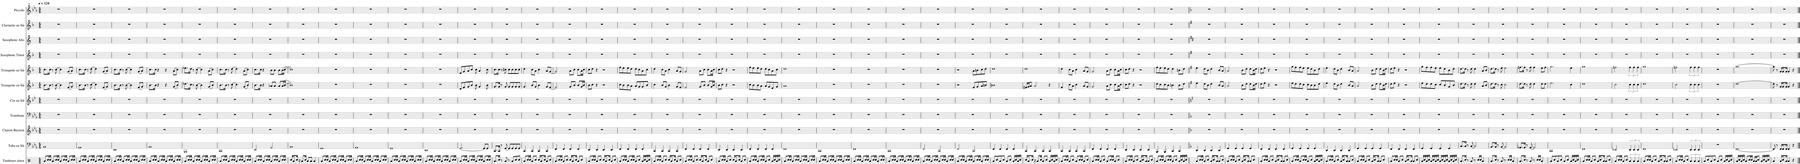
**kern	**kern	**kern	**kern	**kern	**kern	**kern	**kern	**kern	**kern	**kern
*part11	*part10	*part9	*part8	*part7	*part6	*part5	*part4	*part3	*part2	*part1
*staff11	*staff10	*staff9	*staff8	*staff7	*staff6	*staff5	*staff4	*staff3	*staff2	*staff1
*I"Tambours ténor	*I"Tuba en Sib	*I"Clairon Baryton	*I"Trombone	*I"Cor en Sib	*I"Trompette en Sib	*I"Trompette en Sib	*I"Saxophone Ténor	*I"Saxophone Alto	*I"Clarinette en Sib	*I"Piccolo
*I'TT	*I'Tu. Sib	*I'Cl. Bar.	*I'Tbn.	*I'Cor Sib	*I'Tromp. Sib	*I'Tromp. Sib	*I'Sax. T.	*I'Sax. A.	*I'Clar. Sib	*I'Picc.
*clefX	*clefF4	*clefG2	*clefF4	*clefG2	*clefG2	*clefG2	*clefG2	*clefG2	*clefG2	*clefG^2
*	*Trd-1c-2	*Trd-8c-14	*Trd-1c-2	*Trd-4c-7	*Trd1c2	*Trd1c2	*Trd7c12	*Trd-3c-5	*Trd1c2	*Trd-1c-2
*k[]	*k[b-e-a-]	*k[b-e-a-]	*k[b-e-a-]	*k[b-e-]	*k[b-]	*k[b-]	*k[b-]	*k[]	*k[b-]	*k[b-e-a-]
*M4/4	*M4/4	*M4/4	*M4/4	*M4/4	*M4/4	*M4/4	*M4/4	*M4/4	*M4/4	*M4/4
*MM124	*MM124	*MM124	*MM124	*MM124	*MM124	*MM124	*MM124	*MM124	*MM124	*MM124
=1	=1	=1	=1	=1	=1	=1	=1	=1	=1	=1
8Ra/L	1BB-	1r	1r	1r	8.b-\L	8.cc\L	1r	1r	1r	1r
16Rcc/L	.	.	.	.	.	.	.	.	.	.
16Rcc/JJ	.	.	.	.	16b-\Jk	16cc\Jk	.	.	.	.
8Ra/L	.	.	.	.	8r	8r	.	.	.	.
16Rcc/L	.	.	.	.	[8b-\	[8cc\	.	.	.	.
16Rcc/JJ	.	.	.	.	.	.	.	.	.	.
8Ra/L	.	.	.	.	4b-\]	4cc\]	.	.	.	.
16Rcc/L	.	.	.	.	.	.	.	.	.	.
16Rcc/JJ	.	.	.	.	.	.	.	.	.	.
8Ra/L	.	.	.	.	(8f/L	(8g/L	.	.	.	.
16Rcc/L	.	.	.	.	8g/J)	8a/J)	.	.	.	.
16Rcc/JJ	.	.	.	.	.	.	.	.	.	.
=2	=2	=2	=2	=2	=2	=2	=2	=2	=2	=2
8Ra/L	1AA-	1r	1r	1r	8.b-\L	8.cc\L	1r	1r	1r	1r
16Rcc/L	.	.	.	.	.	.	.	.	.	.
16Rcc/JJ	.	.	.	.	16b-\Jk	16cc\Jk	.	.	.	.
8Ra/L	.	.	.	.	8r	8r	.	.	.	.
16Rcc/L	.	.	.	.	[8cc\	[8dd\	.	.	.	.
16Rcc/JJ	.	.	.	.	.	.	.	.	.	.
8Ra/L	.	.	.	.	4cc\]	4dd\]	.	.	.	.
16Rcc/L	.	.	.	.	.	.	.	.	.	.
16Rcc/JJ	.	.	.	.	.	.	.	.	.	.
8Ra/L	.	.	.	.	(8f/L	(8g/L	.	.	.	.
16Rcc/L	.	.	.	.	8g/J)	8a/J)	.	.	.	.
16Rcc/JJ	.	.	.	.	.	.	.	.	.	.
=3	=3	=3	=3	=3	=3	=3	=3	=3	=3	=3
8Ra/L	1EE-	1r	1r	1r	8.b-\L	8.cc\L	1r	1r	1r	1r
16Rcc/L	.	.	.	.	.	.	.	.	.	.
16Rcc/JJ	.	.	.	.	16b-\Jk	16cc\Jk	.	.	.	.
8Ra/L	.	.	.	.	8r	8r	.	.	.	.
16Rcc/L	.	.	.	.	[8b-\	[8cc\	.	.	.	.
16Rcc/JJ	.	.	.	.	.	.	.	.	.	.
8Ra/L	.	.	.	.	4b-\]	4cc\]	.	.	.	.
16Rcc/L	.	.	.	.	.	.	.	.	.	.
16Rcc/JJ	.	.	.	.	.	.	.	.	.	.
8Ra/L	.	.	.	.	(8f/L	(8g/L	.	.	.	.
16Rcc/L	.	.	.	.	8g/J)	8a/J)	.	.	.	.
16Rcc/JJ	.	.	.	.	.	.	.	.	.	.
=4	=4	=4	=4	=4	=4	=4	=4	=4	=4	=4
8Ra/L	1BB-	1r	1r	1r	8.b-\L	8.cc\L	1r	1r	1r	1r
16Rcc/L	.	.	.	.	.	.	.	.	.	.
16Rcc/JJ	.	.	.	.	16b-\Jk	16cc\Jk	.	.	.	.
8Ra/L	.	.	.	.	4r	4r	.	.	.	.
16Rcc/L	.	.	.	.	.	.	.	.	.	.
16Rcc/JJ	.	.	.	.	.	.	.	.	.	.
8Ra/L	.	.	.	.	4r	4r	.	.	.	.
16Rcc/L	.	.	.	.	.	.	.	.	.	.
16Rcc/JJ	.	.	.	.	.	.	.	.	.	.
8Ra/L	.	.	.	.	(8g/L	(8a\L	.	.	.	.
16Rcc/L	.	.	.	.	8b-/J)	8cc\J)	.	.	.	.
16Rcc/JJ	.	.	.	.	.	.	.	.	.	.
=5	=5	=5	=5	=5	=5	=5	=5	=5	=5	=5
8Ra/L	1BBB-	1r	1r	1r	8.dd-X\L	8.ee-X\L	1r	1r	1r	1r
16Rcc/L	.	.	.	.	.	.	.	.	.	.
16Rcc/JJ	.	.	.	.	16cc\Jk	16dd\Jk	.	.	.	.
8Ra/L	.	.	.	.	8r	8r	.	.	.	.
16Rcc/L	.	.	.	.	[8b-\	[8cc\	.	.	.	.
16Rcc/JJ	.	.	.	.	.	.	.	.	.	.
8Ra/L	.	.	.	.	4b-\]	4cc\]	.	.	.	.
16Rcc/L	.	.	.	.	.	.	.	.	.	.
16Rcc/JJ	.	.	.	.	.	.	.	.	.	.
8Ra/L	.	.	.	.	(8g/L	(8a\L	.	.	.	.
16Rcc/L	.	.	.	.	8b-/J)	8cc\J)	.	.	.	.
16Rcc/JJ	.	.	.	.	.	.	.	.	.	.
=6	=6	=6	=6	=6	=6	=6	=6	=6	=6	=6
8Ra/L	1CC	1r	1r	1r	8.b-\L	8.cc\L	1r	1r	1r	1r
16Rcc/L	.	.	.	.	.	.	.	.	.	.
16Rcc/JJ	.	.	.	.	16b-\Jk	16cc\Jk	.	.	.	.
8Ra/L	.	.	.	.	8r	8r	.	.	.	.
16Rcc/L	.	.	.	.	[8cc\	[8dd\	.	.	.	.
16Rcc/JJ	.	.	.	.	.	.	.	.	.	.
8Ra/L	.	.	.	.	4cc\]	4dd\]	.	.	.	.
16Rcc/L	.	.	.	.	.	.	.	.	.	.
16Rcc/JJ	.	.	.	.	.	.	.	.	.	.
8Ra/L	.	.	.	.	(8g/L	(8a\L	.	.	.	.
16Rcc/L	.	.	.	.	8b-/J)	8cc\J)	.	.	.	.
16Rcc/JJ	.	.	.	.	.	.	.	.	.	.
=7	=7	=7	=7	=7	=7	=7	=7	=7	=7	=7
8Ra/L	2EE-/	1r	1r	1r	8.b-\L	8.cc\L	1r	1r	1r	1r
16Rcc/L	.	.	.	.	.	.	.	.	.	.
16Rcc/JJ	.	.	.	.	16b-\Jk	16cc\Jk	.	.	.	.
8Ra/L	.	.	.	.	4r	4r	.	.	.	.
16Rcc/L	.	.	.	.	.	.	.	.	.	.
16Rcc/JJ	.	.	.	.	.	.	.	.	.	.
8Ra/L	2AA-/	.	.	.	8a-X/L	8b-\L	.	.	.	.
16Rcc/L	.	.	.	.	8a-/J	8b-\J	.	.	.	.
16Rcc/JJ	.	.	.	.	.	.	.	.	.	.
8Ra/L	.	.	.	.	8a-/L	8b-\L	.	.	.	.
16Rcc/L	.	.	.	.	(16a-/L	(16b-\L	.	.	.	.
16Rcc/JJ	.	.	.	.	[16b-/JJ	[16cc\JJ	.	.	.	.
=8	=8	=8	=8	=8	=8	=8	=8	=8	=8	=8
16Rcc/KL	1BB-	1r	1r	1r	1b-])	1cc])	1r	1r	1r	1r
8Ra/	.	.	.	.	.	.	.	.	.	.
16Rcc/Jk	.	.	.	.	.	.	.	.	.	.
16r	.	.	.	.	.	.	.	.	.	.
8Ra/L	.	.	.	.	.	.	.	.	.	.
16Rcc/Jk	.	.	.	.	.	.	.	.	.	.
8Ra/L	.	.	.	.	.	.	.	.	.	.
8Ra/J	.	.	.	.	.	.	.	.	.	.
4Ra/	.	.	.	.	.	.	.	.	.	.
=9	=9	=9	=9	=9	=9	=9	=9	=9	=9	=9
8Ra/L	1GG	1r	1r	1r	1r	1r	1r	1r	1r	1r
16Rcc/L	.	.	.	.	.	.	.	.	.	.
16Rcc/JJ	.	.	.	.	.	.	.	.	.	.
8Ra/L	.	.	.	.	.	.	.	.	.	.
16Rcc/L	.	.	.	.	.	.	.	.	.	.
16Rcc/JJ	.	.	.	.	.	.	.	.	.	.
8Ra/L	.	.	.	.	.	.	.	.	.	.
16Rcc/L	.	.	.	.	.	.	.	.	.	.
16Rcc/JJ	.	.	.	.	.	.	.	.	.	.
8Ra/L	.	.	.	.	.	.	.	.	.	.
16Rcc/L	.	.	.	.	.	.	.	.	.	.
16Rcc/JJ	.	.	.	.	.	.	.	.	.	.
=10	=10	=10	=10	=10	=10	=10	=10	=10	=10	=10
8Ra/L	1AA-	1r	1r	1r	1r	1r	1r	1r	1r	1r
16Rcc/L	.	.	.	.	.	.	.	.	.	.
16Rcc/JJ	.	.	.	.	.	.	.	.	.	.
8Ra/L	.	.	.	.	.	.	.	.	.	.
16Rcc/L	.	.	.	.	.	.	.	.	.	.
16Rcc/JJ	.	.	.	.	.	.	.	.	.	.
8Ra/L	.	.	.	.	.	.	.	.	.	.
16Rcc/L	.	.	.	.	.	.	.	.	.	.
16Rcc/JJ	.	.	.	.	.	.	.	.	.	.
8Ra/L	.	.	.	.	.	.	.	.	.	.
16Rcc/L	.	.	.	.	.	.	.	.	.	.
16Rcc/JJ	.	.	.	.	.	.	.	.	.	.
=11	=11	=11	=11	=11	=11	=11	=11	=11	=11	=11
8Ra/L	1GG	1r	1r	1r	1r	1r	1r	1r	1r	1r
16Rcc/L	.	.	.	.	.	.	.	.	.	.
16Rcc/JJ	.	.	.	.	.	.	.	.	.	.
8Ra/L	.	.	.	.	.	.	.	.	.	.
16Rcc/L	.	.	.	.	.	.	.	.	.	.
16Rcc/JJ	.	.	.	.	.	.	.	.	.	.
8Ra/L	.	.	.	.	.	.	.	.	.	.
16Rcc/L	.	.	.	.	.	.	.	.	.	.
16Rcc/JJ	.	.	.	.	.	.	.	.	.	.
8Ra/L	.	.	.	.	.	.	.	.	.	.
16Rcc/L	.	.	.	.	.	.	.	.	.	.
16Rcc/JJ	.	.	.	.	.	.	.	.	.	.
=12	=12	=12	=12	=12	=12	=12	=12	=12	=12	=12
8Ra/L	1DD	1r	1r	1r	1r	1r	1r	1r	1r	1r
16Rcc/L	.	.	.	.	.	.	.	.	.	.
16Rcc/JJ	.	.	.	.	.	.	.	.	.	.
8Ra/L	.	.	.	.	.	.	.	.	.	.
16Rcc/L	.	.	.	.	.	.	.	.	.	.
16Rcc/JJ	.	.	.	.	.	.	.	.	.	.
8Ra/L	.	.	.	.	.	.	.	.	.	.
16Rcc/L	.	.	.	.	.	.	.	.	.	.
16Rcc/JJ	.	.	.	.	.	.	.	.	.	.
8Ra/L	.	.	.	.	.	.	.	.	.	.
16Rcc/L	.	.	.	.	.	.	.	.	.	.
16Rcc/JJ	.	.	.	.	.	.	.	.	.	.
=13	=13	=13	=13	=13	=13	=13	=13	=13	=13	=13
8Ra/L	[2.GG/	1r	1r	1r	8d/L	8e/L	1r	1r	1r	1r
16Rcc/L	.	.	.	.	8f/	8g/	.	.	.	.
16Rcc/JJ	.	.	.	.	.	.	.	.	.	.
8Ra/L	.	.	.	.	8g/	8a/	.	.	.	.
16Rcc/L	.	.	.	.	8b-/J	8cc/J	.	.	.	.
16Rcc/JJ	.	.	.	.	.	.	.	.	.	.
8Ra/L	.	.	.	.	8b-\	8cc\	.	.	.	.
16Rcc/L	.	.	.	.	4g/	4a/	.	.	.	.
16Rcc/JJ	.	.	.	.	.	.	.	.	.	.
8Ra/L	8GG/L]	.	.	.	.	.	.	.	.	.
16Rcc/L	8GG/J	.	.	.	8b-\	8cc\	.	.	.	.
16Rcc/JJ	.	.	.	.	.	.	.	.	.	.
=14	=14	=14	=14	=14	=14	=14	=14	=14	=14	=14
8.Ra/L	8.CC/L	1r	1r	1r	8.g/L	8.cc\L	1r	1r	1r	1r
16Rcc/Jk	16CC/Jk	.	.	.	16g/Jk	16cc\Jk	.	.	.	.
8r	8r	.	.	.	8r	8r	.	.	.	.
8Ra/	[8GG/	.	.	.	8g/	8cc#X\	.	.	.	.
8r	8GG/L]	.	.	.	8g/L	8cc#\L	.	.	.	.
8Ra/L	8GG/	.	.	.	8g/	8cc#\	.	.	.	.
8Rcc/	8GG/	.	.	.	8g/	8cc#\	.	.	.	.
8Rcc/J	8GG/J	.	.	.	8g/J	8cc#\J	.	.	.	.
=15	=15	=15	=15	=15	=15	=15	=15	=15	=15	=15
8Ra/L	4CC/	1r	1r	1r	4g/	4dd\	1r	1r	1r	1r
16Rcc/L	.	.	.	.	.	.	.	.	.	.
16Rcc/JJ	.	.	.	.	.	.	.	.	.	.
8Ra/L	4CC/	.	.	.	8b-/L	8cc\L	.	.	.	.
8Rcc/J	.	.	.	.	8g/J	8a\J	.	.	.	.
16Rcc/KL	4CC/	.	.	.	4b-\	4cc\	.	.	.	.
8Ra/	.	.	.	.	.	.	.	.	.	.
16Rcc/Jk	.	.	.	.	.	.	.	.	.	.
8Ra/L	4CC/	.	.	.	8g/L	8a/L	.	.	.	.
8Rcc/J	.	.	.	.	[8f/J	[8g/J	.	.	.	.
=16	=16	=16	=16	=16	=16	=16	=16	=16	=16	=16
8Ra/L	4FF/	1r	1r	1r	2f/]	2g/]	1r	1r	1r	1r
16Rcc/L	.	.	.	.	.	.	.	.	.	.
16Rcc/JJ	.	.	.	.	.	.	.	.	.	.
8Ra/L	4FF/	.	.	.	.	.	.	.	.	.
8Rcc/J	.	.	.	.	.	.	.	.	.	.
16Rcc/KL	4FF/	.	.	.	8g/L	8a\L	.	.	.	.
8Ra/	.	.	.	.	.	.	.	.	.	.
.	.	.	.	.	8b-/J	8cc\J	.	.	.	.
16Rcc/Jk	.	.	.	.	.	.	.	.	.	.
8Ra/L	4FF/	.	.	.	8b-/L	8cc\L	.	.	.	.
8Rcc/J	.	.	.	.	16g/L	16a\L	.	.	.	.
.	.	.	.	.	16b-/JJ	16cc\JJ	.	.	.	.
=17	=17	=17	=17	=17	=17	=17	=17	=17	=17	=17
8Ra/L	4EE-/	1r	1r	1r	8b-\L	8cc\L	1r	1r	1r	1r
16Rcc/L	.	.	.	.	8cc\J	8dd\J	.	.	.	.
16Rcc/JJ	.	.	.	.	.	.	.	.	.	.
8Ra/L	4EE-/	.	.	.	4r	4r	.	.	.	.
8Rcc/J	.	.	.	.	.	.	.	.	.	.
16Rcc/KL	4EE-/	.	.	.	2r	2r	.	.	.	.
8Ra/	.	.	.	.	.	.	.	.	.	.
16Rcc/Jk	.	.	.	.	.	.	.	.	.	.
8Ra/L	4EE-/	.	.	.	.	.	.	.	.	.
8Rcc/J	.	.	.	.	.	.	.	.	.	.
=18	=18	=18	=18	=18	=18	=18	=18	=18	=18	=18
8Ra/L	4FF/	1r	1r	1r	8cc\L	8ff\L	1r	1r	1r	1r
16Rcc/L	.	.	.	.	8b-\	8ee\	.	.	.	.
16Rcc/JJ	.	.	.	.	.	.	.	.	.	.
8Ra/L	4FF/	.	.	.	8b-\	8ee\	.	.	.	.
16Rcc/L	.	.	.	.	8a\J	8dd\J	.	.	.	.
16Rcc/JJ	.	.	.	.	.	.	.	.	.	.
8Ra/L	4FF/	.	.	.	8a/L	8dd\L	.	.	.	.
8Rcc/J	.	.	.	.	8g/	8cc\	.	.	.	.
16Ra/LL	4FF/	.	.	.	8g/	8a\	.	.	.	.
16Rcc/	.	.	.	.	.	.	.	.	.	.
16Ra/	.	.	.	.	8b-/J	8cc\J	.	.	.	.
16Rcc/JJ	.	.	.	.	.	.	.	.	.	.
=19	=19	=19	=19	=19	=19	=19	=19	=19	=19	=19
8Ra/L	4CC/	1r	1r	1r	4cc\	4dd\	1r	1r	1r	1r
16Rcc/L	.	.	.	.	.	.	.	.	.	.
16Rcc/JJ	.	.	.	.	.	.	.	.	.	.
8Ra/L	4CC/	.	.	.	8b-/L	8cc\L	.	.	.	.
8Rcc/J	.	.	.	.	8g/J	8a\J	.	.	.	.
16Rcc/KL	4CC/	.	.	.	4b-\	4cc\	.	.	.	.
8Ra/	.	.	.	.	.	.	.	.	.	.
16Rcc/Jk	.	.	.	.	.	.	.	.	.	.
8Ra/L	4CC/	.	.	.	8g/L	8a/L	.	.	.	.
8Rcc/J	.	.	.	.	8f/J	8g/J	.	.	.	.
=20	=20	=20	=20	=20	=20	=20	=20	=20	=20	=20
8Ra/L	4FF/	1r	1r	1r	2f/	2g/	1r	1r	1r	1r
16Rcc/L	.	.	.	.	.	.	.	.	.	.
16Rcc/JJ	.	.	.	.	.	.	.	.	.	.
8Ra/L	4FF/	.	.	.	.	.	.	.	.	.
8Rcc/J	.	.	.	.	.	.	.	.	.	.
16Rcc/KL	4FF/	.	.	.	8g/L	8a\L	.	.	.	.
8Ra/	.	.	.	.	.	.	.	.	.	.
.	.	.	.	.	8b-/J	8cc\J	.	.	.	.
16Rcc/Jk	.	.	.	.	.	.	.	.	.	.
8Ra/L	4FF/	.	.	.	8b-/L	8cc\L	.	.	.	.
8Rcc/J	.	.	.	.	16g/L	16a\L	.	.	.	.
.	.	.	.	.	16b-/JJ	16cc\JJ	.	.	.	.
=21	=21	=21	=21	=21	=21	=21	=21	=21	=21	=21
8Ra/L	4EE-/	1r	1r	1r	8b-\L	8cc\L	1r	1r	1r	1r
16Rcc/L	.	.	.	.	8cc\J	8dd\J	.	.	.	.
16Rcc/JJ	.	.	.	.	.	.	.	.	.	.
8Ra/L	4EE-/	.	.	.	4r	4r	.	.	.	.
8Rcc/J	.	.	.	.	.	.	.	.	.	.
16Rcc/KL	4EE-/	.	.	.	2r	2r	.	.	.	.
8Ra/	.	.	.	.	.	.	.	.	.	.
16Rcc/Jk	.	.	.	.	.	.	.	.	.	.
8Ra/L	4EE-/	.	.	.	.	.	.	.	.	.
8Rcc/J	.	.	.	.	.	.	.	.	.	.
=22	=22	=22	=22	=22	=22	=22	=22	=22	=22	=22
8Ra/L	4FF/	1r	1r	1r	8cc\L	8ff\L	1r	1r	1r	1r
16Rcc/L	.	.	.	.	8b-\	8ee\	.	.	.	.
16Rcc/JJ	.	.	.	.	.	.	.	.	.	.
8Ra/L	4FF/	.	.	.	8b-\	8ee\	.	.	.	.
16Rcc/L	.	.	.	.	8a\J	8dd\J	.	.	.	.
16Rcc/JJ	.	.	.	.	.	.	.	.	.	.
8Ra/L	4FF/	.	.	.	8a/L	8dd\L	.	.	.	.
8Rcc/J	.	.	.	.	8g/	8cc\	.	.	.	.
16Ra/LL	4FF/	.	.	.	8e/	8a\	.	.	.	.
16Rcc/	.	.	.	.	.	.	.	.	.	.
16Ra/	.	.	.	.	8g/J	8cc\J	.	.	.	.
16Rcc/JJ	.	.	.	.	.	.	.	.	.	.
=23	=23	=23	=23	=23	=23	=23	=23	=23	=23	=23
8Ra/L	1FF	1r	1r	1r	1a	1dd	1r	1r	1r	1r
16Rcc/L	.	.	.	.	.	.	.	.	.	.
16Rcc/JJ	.	.	.	.	.	.	.	.	.	.
8Ra/L	.	.	.	.	.	.	.	.	.	.
16Rcc/L	.	.	.	.	.	.	.	.	.	.
16Rcc/JJ	.	.	.	.	.	.	.	.	.	.
8Ra/L	.	.	.	.	.	.	.	.	.	.
16Rcc/L	.	.	.	.	.	.	.	.	.	.
16Rcc/JJ	.	.	.	.	.	.	.	.	.	.
8Ra/L	.	.	.	.	.	.	.	.	.	.
16Rcc/L	.	.	.	.	.	.	.	.	.	.
16Rcc/JJ	.	.	.	.	.	.	.	.	.	.
=24	=24	=24	=24	=24	=24	=24	=24	=24	=24	=24
8Ra/L	1CC	1r	1r	1r	1r	1r	1r	1r	1r	1r
16Rcc/L	.	.	.	.	.	.	.	.	.	.
16Rcc/JJ	.	.	.	.	.	.	.	.	.	.
8Ra/L	.	.	.	.	.	.	.	.	.	.
16Rcc/L	.	.	.	.	.	.	.	.	.	.
16Rcc/JJ	.	.	.	.	.	.	.	.	.	.
8Ra/L	.	.	.	.	.	.	.	.	.	.
16Rcc/L	.	.	.	.	.	.	.	.	.	.
16Rcc/JJ	.	.	.	.	.	.	.	.	.	.
8Ra/L	.	.	.	.	.	.	.	.	.	.
16Rcc/L	.	.	.	.	.	.	.	.	.	.
16Rcc/JJ	.	.	.	.	.	.	.	.	.	.
=25	=25	=25	=25	=25	=25	=25	=25	=25	=25	=25
8Ra/L	1FF	1r	1r	1r	1r	1r	1r	1r	1r	1r
16Rcc/L	.	.	.	.	.	.	.	.	.	.
16Rcc/JJ	.	.	.	.	.	.	.	.	.	.
8Ra/L	.	.	.	.	.	.	.	.	.	.
16Rcc/L	.	.	.	.	.	.	.	.	.	.
16Rcc/JJ	.	.	.	.	.	.	.	.	.	.
8Ra/L	.	.	.	.	.	.	.	.	.	.
16Rcc/L	.	.	.	.	.	.	.	.	.	.
16Rcc/JJ	.	.	.	.	.	.	.	.	.	.
8Ra/L	.	.	.	.	.	.	.	.	.	.
16Rcc/L	.	.	.	.	.	.	.	.	.	.
16Rcc/JJ	.	.	.	.	.	.	.	.	.	.
=26	=26	=26	=26	=26	=26	=26	=26	=26	=26	=26
8Ra/L	1CC	1r	1r	1r	1r	1r	1r	1r	1r	1r
16Rcc/L	.	.	.	.	.	.	.	.	.	.
16Rcc/JJ	.	.	.	.	.	.	.	.	.	.
8Ra/L	.	.	.	.	.	.	.	.	.	.
16Rcc/L	.	.	.	.	.	.	.	.	.	.
16Rcc/JJ	.	.	.	.	.	.	.	.	.	.
8Ra/L	.	.	.	.	.	.	.	.	.	.
16Rcc/L	.	.	.	.	.	.	.	.	.	.
16Rcc/JJ	.	.	.	.	.	.	.	.	.	.
8Ra/L	.	.	.	.	.	.	.	.	.	.
16Rcc/L	.	.	.	.	.	.	.	.	.	.
16Rcc/JJ	.	.	.	.	.	.	.	.	.	.
=27	=27	=27	=27	=27	=27	=27	=27	=27	=27	=27
8Ra/L	2FF/	1r	1r	1r	1r	1r	1r	1r	1r	1r
16Rcc/L	.	.	.	.	.	.	.	.	.	.
16Rcc/JJ	.	.	.	.	.	.	.	.	.	.
8Ra/L	.	.	.	.	.	.	.	.	.	.
16Rcc/L	.	.	.	.	.	.	.	.	.	.
16Rcc/JJ	.	.	.	.	.	.	.	.	.	.
8Ra/L	2CC/	.	.	.	.	.	.	.	.	.
16Rcc/L	.	.	.	.	.	.	.	.	.	.
16Rcc/JJ	.	.	.	.	.	.	.	.	.	.
8Ra/L	.	.	.	.	.	.	.	.	.	.
16Rcc/L	.	.	.	.	.	.	.	.	.	.
16Rcc/JJ	.	.	.	.	.	.	.	.	.	.
=28	=28	=28	=28	=28	=28	=28	=28	=28	=28	=28
8Ra/L	2FF/	1r	1r	1r	2r	2r	1r	1r	1r	1r
16Rcc/L	.	.	.	.	.	.	.	.	.	.
16Rcc/JJ	.	.	.	.	.	.	.	.	.	.
8Ra/L	.	.	.	.	.	.	.	.	.	.
16Rcc/L	.	.	.	.	.	.	.	.	.	.
16Rcc/JJ	.	.	.	.	.	.	.	.	.	.
8Ra/L	2CC/	.	.	.	8f/L	8a\L	.	.	.	.
16Rcc/L	.	.	.	.	8g/	8bn\	.	.	.	.
16Rcc/JJ	.	.	.	.	.	.	.	.	.	.
8Ra/L	.	.	.	.	8a/	8cc\	.	.	.	.
16Rcc/L	.	.	.	.	8bn/J	8dd\J	.	.	.	.
16Rcc/JJ	.	.	.	.	.	.	.	.	.	.
=29	=29	=29	=29	=29	=29	=29	=29	=29	=29	=29
8Ra/L	4FF/	1r	1r	1r	1bn	1dd	1r	1r	1r	1r
8Rcc/	.	.	.	.	.	.	.	.	.	.
8Ra/	4FF/	.	.	.	.	.	.	.	.	.
8Rcc/J	.	.	.	.	.	.	.	.	.	.
8Ra/L	4FF/	.	.	.	.	.	.	.	.	.
8Rcc/J	.	.	.	.	.	.	.	.	.	.
16Ra/LL	4FF/	.	.	.	.	.	.	.	.	.
16Rcc/	.	.	.	.	.	.	.	.	.	.
16Ra/	.	.	.	.	.	.	.	.	.	.
16Rcc/JJ	.	.	.	.	.	.	.	.	.	.
=30	=30	=30	=30	=30	=30	=30	=30	=30	=30	=30
16Rcc/KL	4CC/	1r	1r	1r	16f#X/LL	1dd	1r	1r	1r	1r
8Ra/	.	.	.	.	16g/J	.	.	.	.	.
.	.	.	.	.	8a/J	.	.	.	.	.
16Rcc/Jk	.	.	.	.	.	.	.	.	.	.
16r	4CC/	.	.	.	2a/	.	.	.	.	.
8Ra/L	.	.	.	.	.	.	.	.	.	.
16Rcc/Jk	.	.	.	.	.	.	.	.	.	.
8Ra/L	4CC/	.	.	.	.	.	.	.	.	.
8Rcc/J	.	.	.	.	.	.	.	.	.	.
16Ra/LL	4CC/	.	.	.	4r	.	.	.	.	.
16Rcc/	.	.	.	.	.	.	.	.	.	.
16Ra/	.	.	.	.	.	.	.	.	.	.
16Rcc/JJ	.	.	.	.	.	.	.	.	.	.
=31	=31	=31	=31	=31	=31	=31	=31	=31	=31	=31
8Ra/L	4CC/	1r	1r	1r	4f/	4dd\	1r	1r	1r	1r
16Rcc/L	.	.	.	.	.	.	.	.	.	.
16Rcc/JJ	.	.	.	.	.	.	.	.	.	.
8Ra/L	4CC/	.	.	.	8cc\L	8cc\L	.	.	.	.
8Rcc/J	.	.	.	.	8a\J	8a\J	.	.	.	.
8Ra/L	4CC/	.	.	.	4cc\	4cc\	.	.	.	.
16Rcc/L	.	.	.	.	.	.	.	.	.	.
16Rcc/JJ	.	.	.	.	.	.	.	.	.	.
8Ra/L	4CC/	.	.	.	8a/L	8a/L	.	.	.	.
8Rcc/J	.	.	.	.	8g/J	8g/J	.	.	.	.
=32	=32	=32	=32	=32	=32	=32	=32	=32	=32	=32
8Ra/L	4FF/	1r	1r	1r	2g/	2g/	1r	1r	1r	1r
16Rcc/L	.	.	.	.	.	.	.	.	.	.
16Rcc/JJ	.	.	.	.	.	.	.	.	.	.
8Ra/L	4FF/	.	.	.	.	.	.	.	.	.
8Rcc/J	.	.	.	.	.	.	.	.	.	.
8Ra/L	4FF/	.	.	.	8a\L	8a\L	.	.	.	.
16Rcc/L	.	.	.	.	8cc\J	8cc\J	.	.	.	.
16Rcc/JJ	.	.	.	.	.	.	.	.	.	.
8Ra/L	4FF/	.	.	.	8cc\L	8cc\L	.	.	.	.
8Rcc/J	.	.	.	.	16a\L	16a\L	.	.	.	.
.	.	.	.	.	16cc\JJ	16cc\JJ	.	.	.	.
=33	=33	=33	=33	=33	=33	=33	=33	=33	=33	=33
8Ra/L	4EE-/	1r	1r	1r	8cc\L	8cc\L	1r	1r	1r	1r
16Rcc/L	.	.	.	.	8dd\J	8dd\J	.	.	.	.
16Rcc/JJ	.	.	.	.	.	.	.	.	.	.
8Ra/L	4EE-/	.	.	.	4r	4r	.	.	.	.
8Rcc/J	.	.	.	.	.	.	.	.	.	.
16Ra/KL	4EE-/	.	.	.	2r	2r	.	.	.	.
8Rcc/	.	.	.	.	.	.	.	.	.	.
16Ra/Jk	.	.	.	.	.	.	.	.	.	.
8Ra/L	4EE-/	.	.	.	.	.	.	.	.	.
8Rcc/J	.	.	.	.	.	.	.	.	.	.
=34	=34	=34	=34	=34	=34	=34	=34	=34	=34	=34
8Ra/L	4BBB-/	1r	1r	1r	8dd\L	8ff\L	1r	1r	1r	1r
16Rcc/L	.	.	.	.	8cc\	8ee\	.	.	.	.
16Rcc/JJ	.	.	.	.	.	.	.	.	.	.
8Ra/L	4BBB-/	.	.	.	8cc\	8ee\	.	.	.	.
16Rcc/L	.	.	.	.	8b-\J	8dd\J	.	.	.	.
16Rcc/JJ	.	.	.	.	.	.	.	.	.	.
8Ra/L	4CC/	.	.	.	4bn\	4dd\	.	.	.	.
8Rcc/J	.	.	.	.	.	.	.	.	.	.
16Ra/LL	4CC/	.	.	.	8b\L	8bn\L	.	.	.	.
16Rcc/	.	.	.	.	.	.	.	.	.	.
16Ra/	.	.	.	.	8dd\J	8dd\J	.	.	.	.
16Rcc/JJ	.	.	.	.	.	.	.	.	.	.
=35||	=35||	=35||	=35||	=35||	=35||	=35||	=35||	=35||	=35||	=35||
*	*k[b-]	*k[b-]	*k[b-]	*k[]	*k[f#]	*k[f#]	*k[f#]	*k[f#c#]	*k[f#]	*k[b-]
8Ra/L	4DD/	1r	1r	1r	4ee\	4ee\	1r	1r	1r	1r
16Rcc/L	.	.	.	.	.	.	.	.	.	.
16Rcc/JJ	.	.	.	.	.	.	.	.	.	.
8Ra/L	4DD/	.	.	.	8dd\L	8dd\L	.	.	.	.
8Rcc/J	.	.	.	.	8b\J	8b\J	.	.	.	.
16Ra/KL	4DD/	.	.	.	4dd\	4dd\	.	.	.	.
8Rcc/	.	.	.	.	.	.	.	.	.	.
16Ra/Jk	.	.	.	.	.	.	.	.	.	.
8Ra/L	4DD/	.	.	.	8b/L	8b/L	.	.	.	.
8Rcc/J	.	.	.	.	8a/J	8a/J	.	.	.	.
=36	=36	=36	=36	=36	=36	=36	=36	=36	=36	=36
8Ra/L	4GG/	1r	1r	1r	2a/	2a/	1r	1r	1r	1r
16Rcc/L	.	.	.	.	.	.	.	.	.	.
16Rcc/JJ	.	.	.	.	.	.	.	.	.	.
8Ra/L	4GG/	.	.	.	.	.	.	.	.	.
8Rcc/J	.	.	.	.	.	.	.	.	.	.
16Ra/KL	4GG/	.	.	.	8b\L	8b\L	.	.	.	.
8Rcc/	.	.	.	.	.	.	.	.	.	.
.	.	.	.	.	8dd\J	8dd\J	.	.	.	.
16Ra/Jk	.	.	.	.	.	.	.	.	.	.
8Ra/L	4GG/	.	.	.	8dd\L	8dd\L	.	.	.	.
8Rcc/J	.	.	.	.	16b\L	16b\L	.	.	.	.
.	.	.	.	.	16dd\JJ	16dd\JJ	.	.	.	.
=37	=37	=37	=37	=37	=37	=37	=37	=37	=37	=37
8Ra/L	4FF/	1r	1r	1r	8dd\L	8dd\L	1r	1r	1r	1r
16Rcc/L	.	.	.	.	8ee\J	8ee\J	.	.	.	.
16Rcc/JJ	.	.	.	.	.	.	.	.	.	.
8Ra/L	4FF/	.	.	.	4r	4r	.	.	.	.
8Rcc/J	.	.	.	.	.	.	.	.	.	.
16Ra/KL	4FF/	.	.	.	2r	2r	.	.	.	.
8Rcc/	.	.	.	.	.	.	.	.	.	.
16Ra/Jk	.	.	.	.	.	.	.	.	.	.
8Ra/L	4FF/	.	.	.	.	.	.	.	.	.
8Rcc/J	.	.	.	.	.	.	.	.	.	.
=38	=38	=38	=38	=38	=38	=38	=38	=38	=38	=38
8Ra/L	4GG/	1r	1r	1r	8ee\L	8gg\L	1r	1r	1r	1r
16Rcc/L	.	.	.	.	8dd\	8ff#\	.	.	.	.
16Rcc/JJ	.	.	.	.	.	.	.	.	.	.
8Ra/L	4GG/	.	.	.	8dd\	8ff#\	.	.	.	.
16Rcc/L	.	.	.	.	8cc\J	8ee\J	.	.	.	.
16Rcc/JJ	.	.	.	.	.	.	.	.	.	.
8Ra/L	4GG/	.	.	.	8cc\L	8ee\L	.	.	.	.
8Rcc/J	.	.	.	.	8b\	8dd\	.	.	.	.
16Ra/LL	4GG/	.	.	.	8b\	8b\	.	.	.	.
16Rcc/	.	.	.	.	.	.	.	.	.	.
16Ra/	.	.	.	.	8dd\J	8dd\J	.	.	.	.
16Rcc/JJ	.	.	.	.	.	.	.	.	.	.
=39	=39	=39	=39	=39	=39	=39	=39	=39	=39	=39
8Ra/L	4DD/	1r	1r	1r	4ee\	4ee\	1r	1r	1r	1r
16Rcc/L	.	.	.	.	.	.	.	.	.	.
16Rcc/JJ	.	.	.	.	.	.	.	.	.	.
8Ra/L	4DD/	.	.	.	8dd\L	8dd\L	.	.	.	.
8Rcc/J	.	.	.	.	8b\J	8b\J	.	.	.	.
16Ra/KL	4DD/	.	.	.	4dd\	4dd\	.	.	.	.
8Rcc/	.	.	.	.	.	.	.	.	.	.
16Ra/Jk	.	.	.	.	.	.	.	.	.	.
8Ra/L	4DD/	.	.	.	8b/L	8b/L	.	.	.	.
8Rcc/J	.	.	.	.	8a/J	8a/J	.	.	.	.
=40	=40	=40	=40	=40	=40	=40	=40	=40	=40	=40
8Ra/L	4GG/	1r	1r	1r	2a/	2a/	1r	1r	1r	1r
16Rcc/L	.	.	.	.	.	.	.	.	.	.
16Rcc/JJ	.	.	.	.	.	.	.	.	.	.
8Ra/L	4GG/	.	.	.	.	.	.	.	.	.
8Rcc/J	.	.	.	.	.	.	.	.	.	.
16Ra/KL	4GG/	.	.	.	8b\L	8b\L	.	.	.	.
8Rcc/	.	.	.	.	.	.	.	.	.	.
.	.	.	.	.	8dd\J	8dd\J	.	.	.	.
16Ra/Jk	.	.	.	.	.	.	.	.	.	.
8Ra/L	4GG/	.	.	.	8dd\L	8dd\L	.	.	.	.
8Rcc/J	.	.	.	.	16b\L	16b\L	.	.	.	.
.	.	.	.	.	16dd\JJ	16dd\JJ	.	.	.	.
=41	=41	=41	=41	=41	=41	=41	=41	=41	=41	=41
8Ra/L	4FF/	1r	1r	1r	8dd\L	8dd\L	1r	1r	1r	1r
16Rcc/L	.	.	.	.	8ee\J	8ee\J	.	.	.	.
16Rcc/JJ	.	.	.	.	.	.	.	.	.	.
8Ra/L	4FF/	.	.	.	4r	4r	.	.	.	.
8Rcc/J	.	.	.	.	.	.	.	.	.	.
16Ra/KL	4FF/	.	.	.	2r	2r	.	.	.	.
8Rcc/	.	.	.	.	.	.	.	.	.	.
16Ra/Jk	.	.	.	.	.	.	.	.	.	.
8Ra/L	4FF/	.	.	.	.	.	.	.	.	.
8Rcc/J	.	.	.	.	.	.	.	.	.	.
=42	=42	=42	=42	=42	=42	=42	=42	=42	=42	=42
16Ra/LL	4GG/	1r	1r	1r	8ee\L	8gg\L	1r	1r	1r	1r
16Rcc/	.	.	.	.	.	.	.	.	.	.
16Ra/	.	.	.	.	8dd\	8ff#\	.	.	.	.
16Rcc/JJ	.	.	.	.	.	.	.	.	.	.
16Ra/LL	4GG/	.	.	.	8dd\	8ff#\	.	.	.	.
16Rcc/	.	.	.	.	.	.	.	.	.	.
16Ra/	.	.	.	.	8cc\J	8ee\J	.	.	.	.
16Rcc/JJ	.	.	.	.	.	.	.	.	.	.
16Ra/LL	4GG/	.	.	.	8cc/L	8ee\L	.	.	.	.
16Rcc/	.	.	.	.	.	.	.	.	.	.
16Ra/	.	.	.	.	8b/	8dd\	.	.	.	.
16Rcc/JJ	.	.	.	.	.	.	.	.	.	.
16Ra/LL	4GG/	.	.	.	8g/	8b\	.	.	.	.
16Rcc/	.	.	.	.	.	.	.	.	.	.
16Ra/	.	.	.	.	8b/J	8dd\J	.	.	.	.
16Rcc/JJ	.	.	.	.	.	.	.	.	.	.
=43	=43	=43	=43	=43	=43	=43	=43	=43	=43	=43
8.Ra/L	8.C/L	1r	1r	1r	8.dd\L	8.dd\L	1r	1r	1r	1r
16Rcc/Jk	16C/Jk	.	.	.	16dd\Jk	16dd\Jk	.	.	.	.
8r	8r	.	.	.	8r	8r	.	.	.	.
8Ra/	[8C/	.	.	.	8dd\	8dd\	.	.	.	.
8r	2C/]	.	.	.	4dd\	4dd\	.	.	.	.
16Rcc/LL	.	.	.	.	.	.	.	.	.	.
16Rcc/JJ	.	.	.	.	.	.	.	.	.	.
4Ra/	.	.	.	.	8a/L	8a/L	.	.	.	.
.	.	.	.	.	8b/J	8b/J	.	.	.	.
=44	=44	=44	=44	=44	=44	=44	=44	=44	=44	=44
8.Ra/L	8.BB-/L	1r	1r	1r	8.dd\L	8.dd\L	1r	1r	1r	1r
16Rcc/Jk	16BB-/Jk	.	.	.	16dd\Jk	16dd\Jk	.	.	.	.
8r	8r	.	.	.	8r	8r	.	.	.	.
8Ra/	[8BB-/	.	.	.	8cc\	8ee\	.	.	.	.
8r	2BB-/]	.	.	.	2cc\	2ee\	.	.	.	.
16Rcc/LL	.	.	.	.	.	.	.	.	.	.
16Rcc/JJ	.	.	.	.	.	.	.	.	.	.
4Ra/	.	.	.	.	.	.	.	.	.	.
=45	=45	=45	=45	=45	=45	=45	=45	=45	=45	=45
8.Ra/L	8.AA-X/L	1r	1r	1r	8.dd\L	8.ffn\L	1r	1r	1r	1r
16Rcc/Jk	16AA-/Jk	.	.	.	16dd\Jk	16ff\Jk	.	.	.	.
8r	8r	.	.	.	8r	8r	.	.	.	.
8Ra/	[8AA-/	.	.	.	8dd\	8ff\	.	.	.	.
8r	2AA-/]	.	.	.	4dd\	4ff\	.	.	.	.
16Rcc/LL	.	.	.	.	.	.	.	.	.	.
16Rcc/JJ	.	.	.	.	.	.	.	.	.	.
4Ra/	.	.	.	.	8dd\L	8ee\L	.	.	.	.
.	.	.	.	.	8dd\J	8ff\J	.	.	.	.
=46	=46	=46	=46	=46	=46	=46	=46	=46	=46	=46
8Ra/L	1CC	1r	1r	1r	2.ee\	2.gg\	1r	1r	1r	1r
8Rcc/	.	.	.	.	.	.	.	.	.	.
8Ra/	.	.	.	.	.	.	.	.	.	.
8Rcc/J	.	.	.	.	.	.	.	.	.	.
8Ra/L	.	.	.	.	.	.	.	.	.	.
8Rcc/J	.	.	.	.	.	.	.	.	.	.
16Ra/LL	.	.	.	.	4cc\	4ee\	.	.	.	.
16Rcc/	.	.	.	.	.	.	.	.	.	.
16Ra/	.	.	.	.	.	.	.	.	.	.
16Rcc/JJ	.	.	.	.	.	.	.	.	.	.
=47	=47	=47	=47	=47	=47	=47	=47	=47	=47	=47
8Ra/L	1FF	1r	1r	1r	1dd	1gg	1r	1r	1r	1r
16Rcc/L	.	.	.	.	.	.	.	.	.	.
16Rcc/JJ	.	.	.	.	.	.	.	.	.	.
8Ra/L	.	.	.	.	.	.	.	.	.	.
8Rcc/J	.	.	.	.	.	.	.	.	.	.
16Ra/KL	.	.	.	.	.	.	.	.	.	.
8Rcc/	.	.	.	.	.	.	.	.	.	.
16Ra/Jk	.	.	.	.	.	.	.	.	.	.
8Ra/L	.	.	.	.	.	.	.	.	.	.
8Rcc/J	.	.	.	.	.	.	.	.	.	.
=48	=48	=48	=48	=48	=48	=48	=48	=48	=48	=48
8Ra/L	2EE-X/	1r	1r	1r	2cc\	2ffn\	1r	1r	1r	1r
16Rcc/L	.	.	.	.	.	.	.	.	.	.
16Rcc/JJ	.	.	.	.	.	.	.	.	.	.
8Ra/L	.	.	.	.	.	.	.	.	.	.
8Rcc/J	.	.	.	.	.	.	.	.	.	.
6Ra/	6EE-/	.	.	.	6cc\	6ff\	.	.	.	.
6Ra/	6EE-/	.	.	.	6cc\	6ff\	.	.	.	.
6Ra/	6EE-/	.	.	.	6cc\	6ff\	.	.	.	.
=49	=49	=49	=49	=49	=49	=49	=49	=49	=49	=49
8Ra/L	1FF	1r	1r	1r	1dd	1gg	1r	1r	1r	1r
16Rcc/L	.	.	.	.	.	.	.	.	.	.
16Rcc/JJ	.	.	.	.	.	.	.	.	.	.
8Ra/L	.	.	.	.	.	.	.	.	.	.
8Rcc/J	.	.	.	.	.	.	.	.	.	.
16Ra/KL	.	.	.	.	.	.	.	.	.	.
8Rcc/	.	.	.	.	.	.	.	.	.	.
16Ra/Jk	.	.	.	.	.	.	.	.	.	.
8Ra/L	.	.	.	.	.	.	.	.	.	.
8Rcc/J	.	.	.	.	.	.	.	.	.	.
=50	=50	=50	=50	=50	=50	=50	=50	=50	=50	=50
8Ra/L	2EE-X/	1r	1r	1r	2cc\	2ffn\	1r	1r	1r	1r
16Rcc/L	.	.	.	.	.	.	.	.	.	.
16Rcc/JJ	.	.	.	.	.	.	.	.	.	.
8Ra/L	.	.	.	.	.	.	.	.	.	.
8Rcc/J	.	.	.	.	.	.	.	.	.	.
6Ra/	6EE-/	.	.	.	6cc\	6ff\	.	.	.	.
6Ra/	6EE-/	.	.	.	6cc\	6ff\	.	.	.	.
6Ra/	6EE-/	.	.	.	6cc\	6ff\	.	.	.	.
=51	=51	=51	=51	=51	=51	=51	=51	=51	=51	=51
8Ra/L	1r	1r	1r	1r	1r	1r	1r	1r	1r	1r
8Rcc/	.	.	.	.	.	.	.	.	.	.
8Ra/	.	.	.	.	.	.	.	.	.	.
8Rcc/J	.	.	.	.	.	.	.	.	.	.
8Ra/L	.	.	.	.	.	.	.	.	.	.
8Rcc/J	.	.	.	.	.	.	.	.	.	.
16Ra/LL	.	.	.	.	.	.	.	.	.	.
16Rcc/	.	.	.	.	.	.	.	.	.	.
16Ra/	.	.	.	.	.	.	.	.	.	.
16Rcc/JJ	.	.	.	.	.	.	.	.	.	.
=52	=52	=52	=52	=52	=52	=52	=52	=52	=52	=52
16Ra/LL	[1FF	1r	1r	1r	[1dd	[1gg	1r	1r	1r	1r
16Rcc/	.	.	.	.	.	.	.	.	.	.
16Ra/	.	.	.	.	.	.	.	.	.	.
16Rcc/JJ	.	.	.	.	.	.	.	.	.	.
8Ra/L	.	.	.	.	.	.	.	.	.	.
16Rcc/L	.	.	.	.	.	.	.	.	.	.
16Rcc/JJ	.	.	.	.	.	.	.	.	.	.
16Ra/LL	.	.	.	.	.	.	.	.	.	.
16Ra/J	.	.	.	.	.	.	.	.	.	.
8Rcc/J	.	.	.	.	.	.	.	.	.	.
16Ra/LL	.	.	.	.	.	.	.	.	.	.
16Rcc/	.	.	.	.	.	.	.	.	.	.
16Ra/	.	.	.	.	.	.	.	.	.	.
16Rcc/JJ	.	.	.	.	.	.	.	.	.	.
=53	=53	=53	=53	=53	=53	=53	=53	=53	=53	=53
4Ra/	8FF/]	1r	1r	1r	8dd\]	8gg\]	1r	1r	1r	1r
.	8r	.	.	.	8r	8r	.	.	.	.
16Ra/KL	16FF/KL	.	.	.	16g/KL	16g/KL	.	.	.	.
8Rcc/	8FF/	.	.	.	8g/	8g/	.	.	.	.
16Ra/Jk	16FF/Jk	.	.	.	16g/Jk	16g/Jk	.	.	.	.
4Ra/	4FF/	.	.	.	4g/	4g/	.	.	.	.
4r	4r	.	.	.	4r	4r	.	.	.	.
==	==	==	==	==	==	==	==	==	==	==
*-	*-	*-	*-	*-	*-	*-	*-	*-	*-	*-
